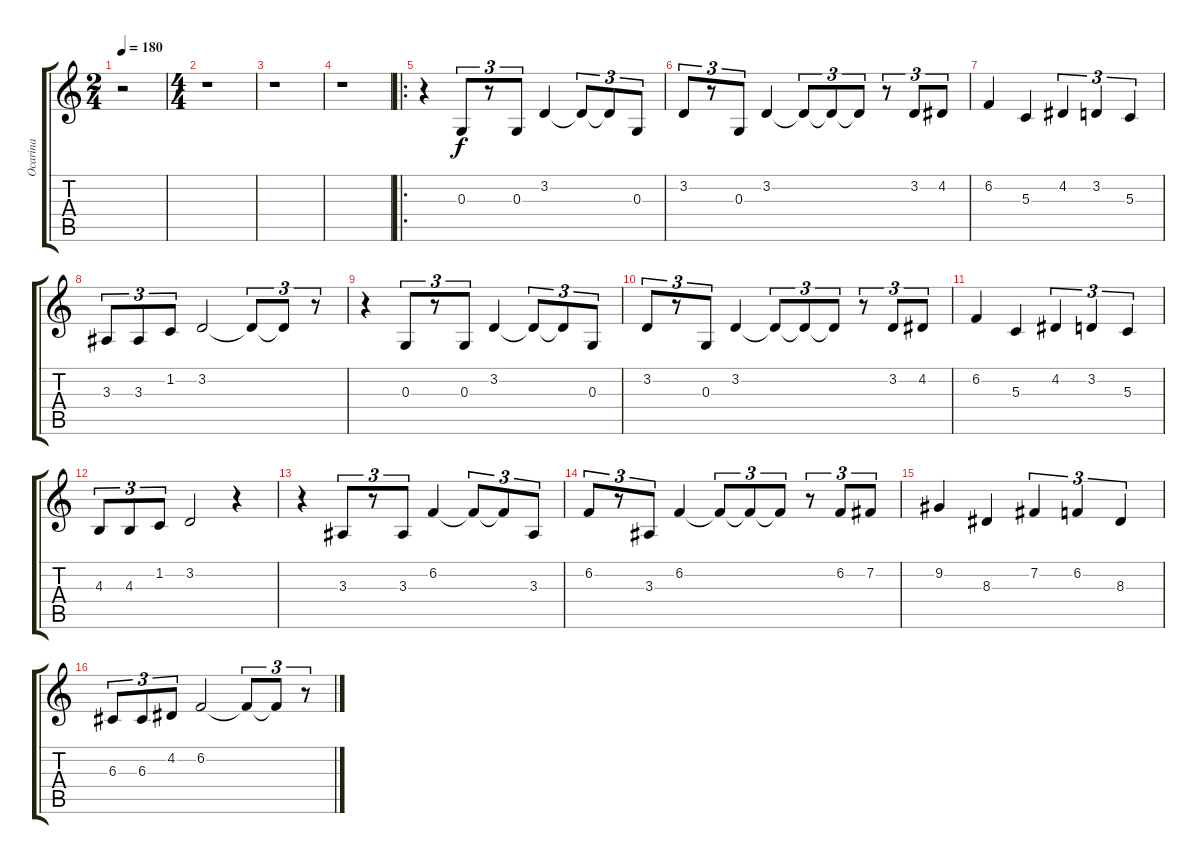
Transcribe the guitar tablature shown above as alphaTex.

\track ("Ocarina" "Ocarina") {instrument ocarina}
\staff {score tabs}
\tuning (E4 B3 G3 D3 A2 E2) {hide}
\ts (2 4)
\tempo 180
\clef g2
\ks c
r.2{dy f instrument ocarina} |
\ts (4 4)
r.1 |
r.1 |
r.1 |
\ro
r.4 0.3.8{tu (3 2)} r.8{tu (3 2)} 0.3.8{tu (3 2)} 3.2.4 3.2{t}.8{tu (3 2)} 3.2{t}.8{tu (3 2)} 0.3.8{tu (3 2)} |
3.2.8{tu (3 2)} r.8{tu (3 2)} 0.3.8{tu (3 2)} 3.2.4 3.2{t}.8{tu (3 2)} 3.2{t}.8{tu (3 2)} 3.2{t}.8{tu (3 2)} r.8{tu (3 2)} 3.2.8{tu (3 2)} 4.2.8{tu (3 2)} |
6.2.4 5.3.4 4.2.4{tu (3 2)} 3.2.4{tu (3 2)} 5.3.4{tu (3 2)} |
3.3.8{tu (3 2)} 3.3.8{tu (3 2)} 1.2.8{tu (3 2)} 3.2.2 3.2{t}.8{tu (3 2)} 3.2{t}.8{tu (3 2)} r.8{tu (3 2)} |
r.4 0.3.8{tu (3 2)} r.8{tu (3 2)} 0.3.8{tu (3 2)} 3.2.4 3.2{t}.8{tu (3 2)} 3.2{t}.8{tu (3 2)} 0.3.8{tu (3 2)} |
3.2.8{tu (3 2)} r.8{tu (3 2)} 0.3.8{tu (3 2)} 3.2.4 3.2{t}.8{tu (3 2)} 3.2{t}.8{tu (3 2)} 3.2{t}.8{tu (3 2)} r.8{tu (3 2)} 3.2.8{tu (3 2)} 4.2.8{tu (3 2)} |
6.2.4 5.3.4 4.2.4{tu (3 2)} 3.2.4{tu (3 2)} 5.3.4{tu (3 2)} |
4.3.8{tu (3 2)} 4.3.8{tu (3 2)} 1.2.8{tu (3 2)} 3.2.2 r.4 |
r.4 3.3.8{tu (3 2)} r.8{tu (3 2)} 3.3.8{tu (3 2)} 6.2.4 6.2{t}.8{tu (3 2)} 6.2{t}.8{tu (3 2)} 3.3.8{tu (3 2)} |
6.2.8{tu (3 2)} r.8{tu (3 2)} 3.3.8{tu (3 2)} 6.2.4 6.2{t}.8{tu (3 2)} 6.2{t}.8{tu (3 2)} 6.2{t}.8{tu (3 2)} r.8{tu (3 2)} 6.2.8{tu (3 2)} 7.2.8{tu (3 2)} |
9.2.4 8.3.4 7.2.4{tu (3 2)} 6.2.4{tu (3 2)} 8.3.4{tu (3 2)} |
6.3.8{tu (3 2)} 6.3.8{tu (3 2)} 4.2.8{tu (3 2)} 6.2.2 6.2{t}.8{tu (3 2)} 6.2{t}.8{tu (3 2)} r.8{tu (3 2)}
